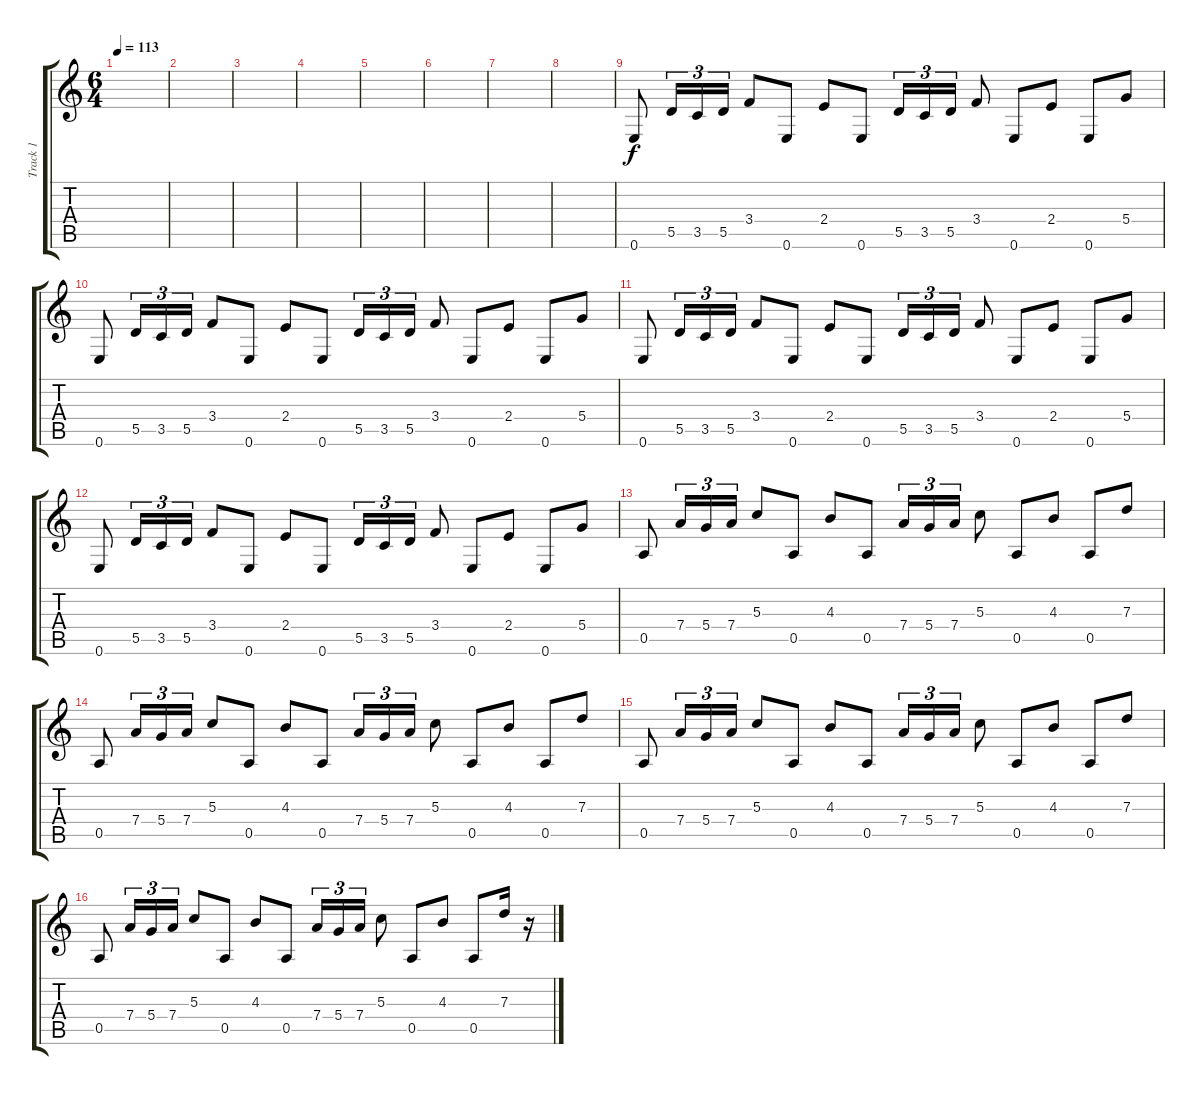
\track ("Track 1" "Track 1") {instrument distortionguitar}
\staff {score tabs}
\tuning (E4 B3 G3 D3 A2 E2) {hide}
\ts (6 4)
\tempo 113
\clef g2
\ks c
|
|
|
|
|
|
|
|
0.6.8 5.5.16{tu (3 2)} 3.5.16{tu (3 2)} 5.5.16{tu (3 2)} 3.4.8 0.6.8 2.4.8 0.6.8 5.5.16{tu (3 2)} 3.5.16{tu (3 2)} 5.5.16{tu (3 2)} 3.4.8 0.6.8 2.4.8 0.6.8 5.4.8 |
0.6.8 5.5.16{tu (3 2)} 3.5.16{tu (3 2)} 5.5.16{tu (3 2)} 3.4.8 0.6.8 2.4.8 0.6.8 5.5.16{tu (3 2)} 3.5.16{tu (3 2)} 5.5.16{tu (3 2)} 3.4.8 0.6.8 2.4.8 0.6.8 5.4.8 |
0.6.8 5.5.16{tu (3 2)} 3.5.16{tu (3 2)} 5.5.16{tu (3 2)} 3.4.8 0.6.8 2.4.8 0.6.8 5.5.16{tu (3 2)} 3.5.16{tu (3 2)} 5.5.16{tu (3 2)} 3.4.8 0.6.8 2.4.8 0.6.8 5.4.8 |
0.6.8 5.5.16{tu (3 2)} 3.5.16{tu (3 2)} 5.5.16{tu (3 2)} 3.4.8 0.6.8 2.4.8 0.6.8 5.5.16{tu (3 2)} 3.5.16{tu (3 2)} 5.5.16{tu (3 2)} 3.4.8 0.6.8 2.4.8 0.6.8 5.4.8 |
0.5.8 7.4.16{tu (3 2)} 5.4.16{tu (3 2)} 7.4.16{tu (3 2)} 5.3.8 0.5.8 4.3.8 0.5.8 7.4.16{tu (3 2)} 5.4.16{tu (3 2)} 7.4.16{tu (3 2)} 5.3.8 0.5.8 4.3.8 0.5.8 7.3.8 |
0.5.8 7.4.16{tu (3 2)} 5.4.16{tu (3 2)} 7.4.16{tu (3 2)} 5.3.8 0.5.8 4.3.8 0.5.8 7.4.16{tu (3 2)} 5.4.16{tu (3 2)} 7.4.16{tu (3 2)} 5.3.8 0.5.8 4.3.8 0.5.8 7.3.8 |
0.5.8 7.4.16{tu (3 2)} 5.4.16{tu (3 2)} 7.4.16{tu (3 2)} 5.3.8 0.5.8 4.3.8 0.5.8 7.4.16{tu (3 2)} 5.4.16{tu (3 2)} 7.4.16{tu (3 2)} 5.3.8 0.5.8 4.3.8 0.5.8 7.3.8 |
0.5.8 7.4.16{tu (3 2)} 5.4.16{tu (3 2)} 7.4.16{tu (3 2)} 5.3.8 0.5.8 4.3.8 0.5.8 7.4.16{tu (3 2)} 5.4.16{tu (3 2)} 7.4.16{tu (3 2)} 5.3.8 0.5.8 4.3.8 0.5.8 7.3.16 r.16{volume 0}
